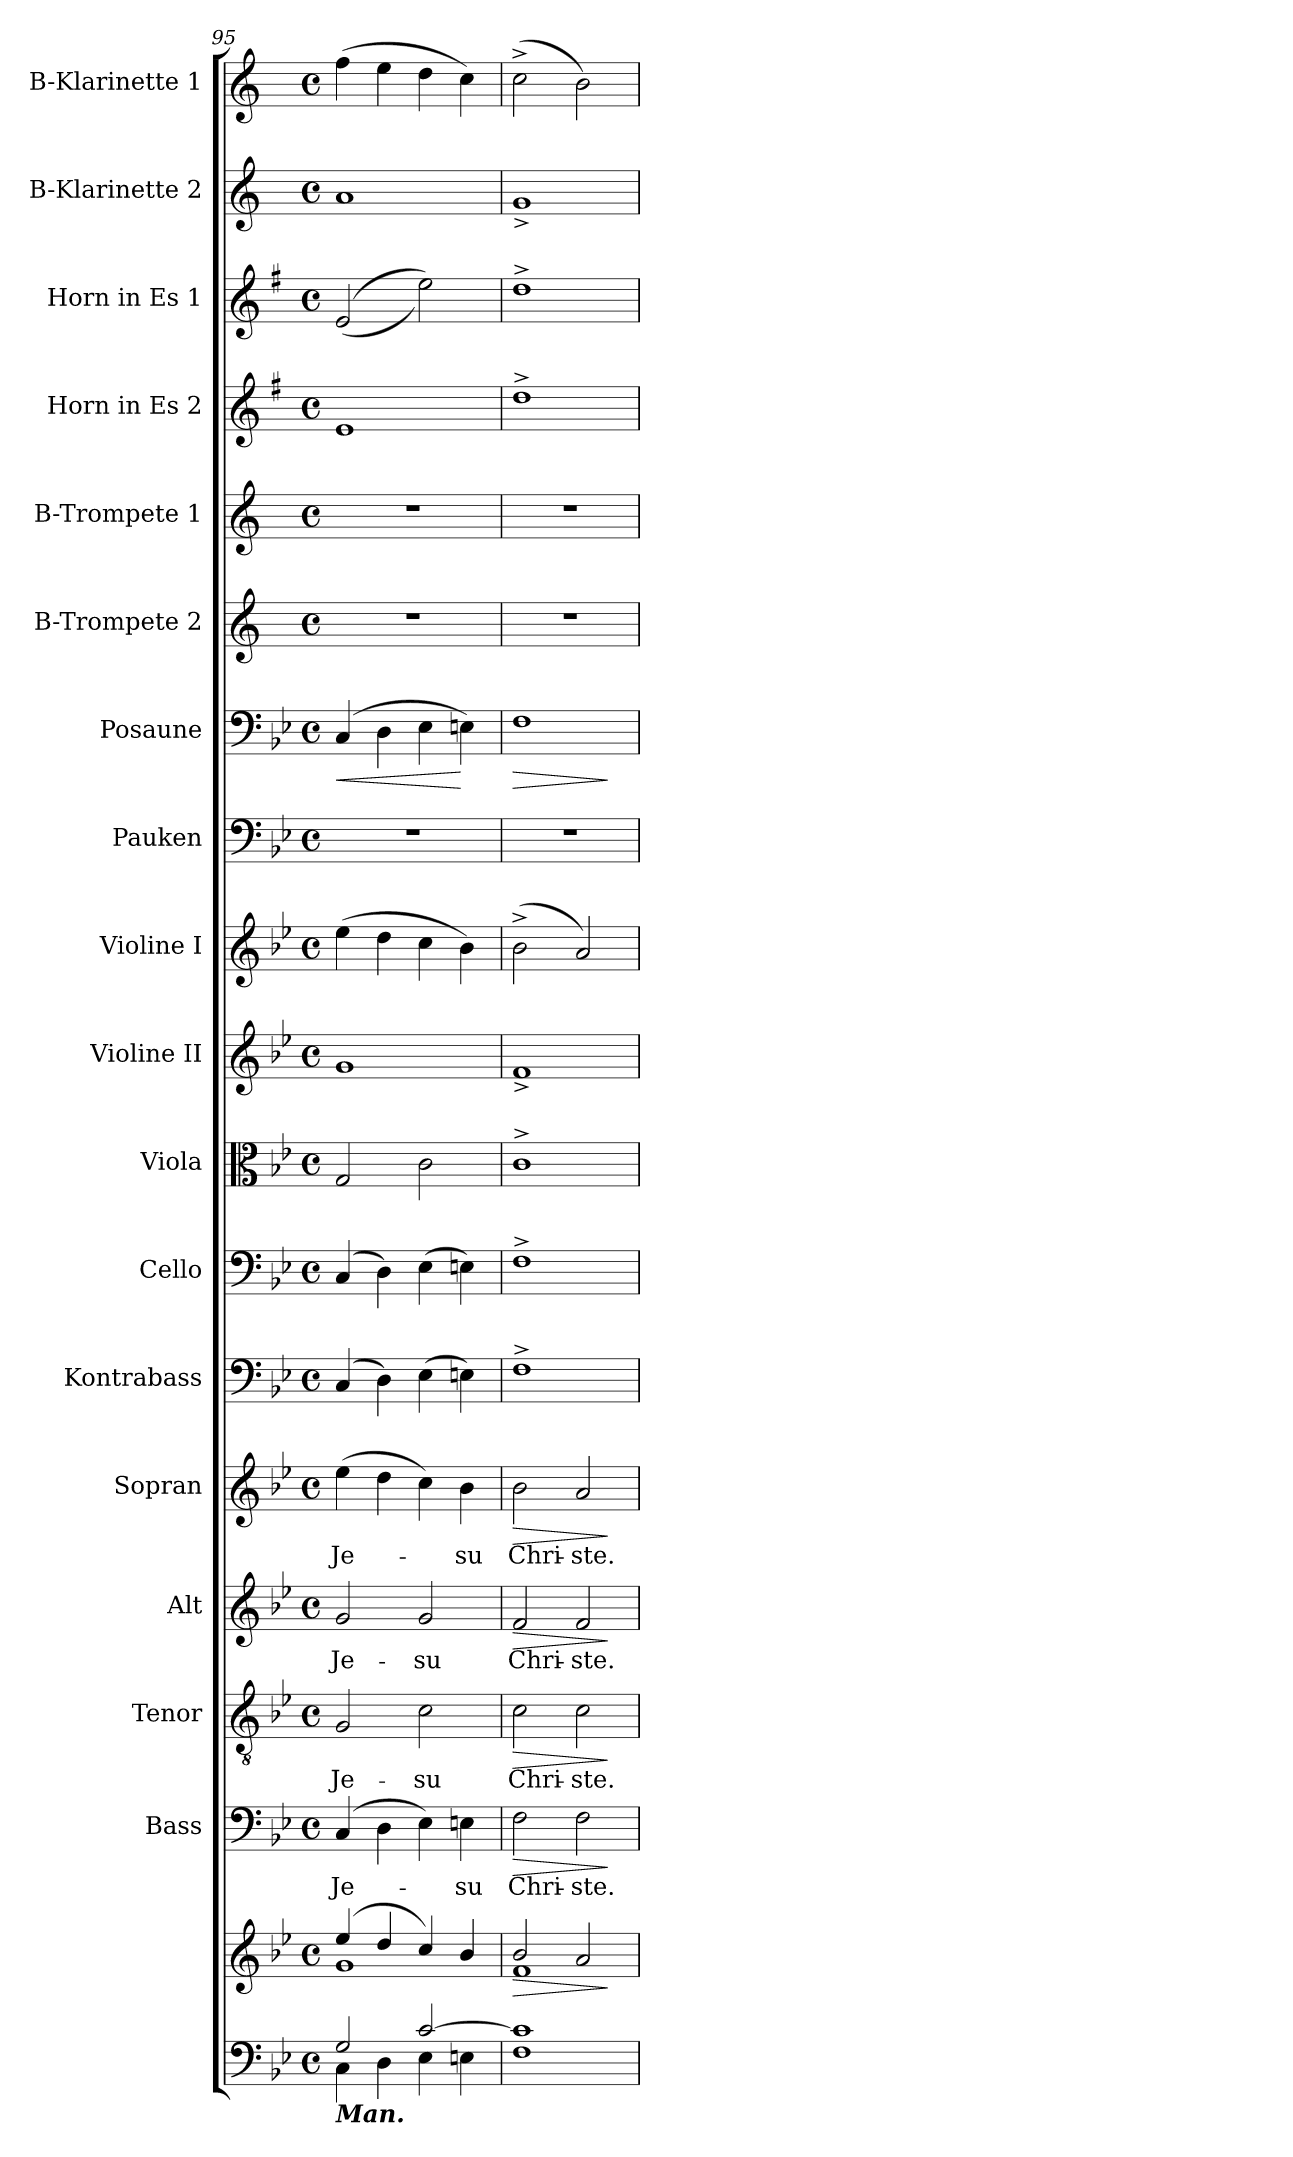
**kern	**kern	**dynam	**kern	**text	**dynam	**kern	**text	**dynam	**kern	**text	**dynam	**kern	**text	**dynam	**kern	**kern	**kern	**kern	**kern	**kern	**kern	**dynam	**kern	**kern	**kern	**kern	**kern	**kern
*part18	*part18	*part18	*part17	*part17	*part17	*part16	*part16	*part16	*part15	*part15	*part15	*part14	*part14	*part14	*part13	*part12	*part11	*part10	*part9	*part8	*part7	*part7	*part6	*part5	*part4	*part3	*part2	*part1
*staff19	*staff18	*staff18/19	*staff17	*staff17	*staff17	*staff16	*staff16	*staff16	*staff15	*staff15	*staff15	*staff14	*staff14	*staff14	*staff13	*staff12	*staff11	*staff10	*staff9	*staff8	*staff7	*staff7	*staff6	*staff5	*staff4	*staff3	*staff2	*staff1
*	*	*	*I"Bass	*	*	*I"Tenor	*	*	*I"Alt	*	*	*I"Sopran	*	*	*I"Kontrabass	*I"Cello	*I"Viola	*I"Violine II	*I"Violine I	*I"Pauken	*I"Posaune	*	*I"B-Trompete 2	*I"B-Trompete 1	*I"Horn in Es 2	*I"Horn in Es 1	*I"B-Klarinette 2	*I"B-Klarinette 1
*	*	*	*I'B.	*	*	*I'T.	*	*	*I'A.	*	*	*I'S.	*	*	*I'Kb.	*	*I'Vla.	*I'Vl. II	*I'Vl. I	*I'Pk.	*I'Pos.	*	*I'B Trp. 2	*I'B Trp. 1	*	*	*I'B Kl. 2	*I'B Kl. 1
*clefF4	*clefG2	*	*clefF4	*	*	*clefGv2	*	*	*clefG2	*	*	*clefG2	*	*	*clefF4	*clefF4	*clefC3	*clefG2	*clefG2	*clefF4	*clefF4	*	*clefG2	*clefG2	*clefG2	*clefG2	*clefG2	*clefG2
*	*	*	*	*	*	*	*	*	*	*	*	*	*	*	*ITrd7c12	*	*	*	*	*	*	*	*ITrd1c2	*ITrd1c2	*ITrd5c9	*ITrd5c9	*ITrd1c2	*ITrd1c2
*k[b-e-]	*k[b-e-]	*	*k[b-e-]	*	*	*k[b-e-]	*	*	*k[b-e-]	*	*	*k[b-e-]	*	*	*k[b-e-]	*k[b-e-]	*k[b-e-]	*k[b-e-]	*k[b-e-]	*k[b-e-]	*k[b-e-]	*	*k[b-e-]	*k[b-e-]	*k[b-e-]	*k[b-e-]	*k[b-e-]	*k[b-e-]
*B-:	*B-:	*	*B-:	*	*	*B-:	*	*	*B-:	*	*	*B-:	*	*	*B-:	*B-:	*B-:	*B-:	*B-:	*B-:	*B-:	*	*B-:	*B-:	*B-:	*B-:	*B-:	*B-:
*M4/4	*M4/4	*	*M4/4	*	*	*M4/4	*	*	*M4/4	*	*	*M4/4	*	*	*M4/4	*M4/4	*M4/4	*M4/4	*M4/4	*M4/4	*M4/4	*	*M4/4	*M4/4	*M4/4	*M4/4	*M4/4	*M4/4
*met(c)	*met(c)	*	*met(c)	*	*	*met(c)	*	*	*met(c)	*	*	*met(c)	*	*	*met(c)	*met(c)	*met(c)	*met(c)	*met(c)	*met(c)	*met(c)	*	*met(c)	*met(c)	*met(c)	*met(c)	*met(c)	*met(c)
=95	=95	=95	=95	=95	=95	=95	=95	=95	=95	=95	=95	=95	=95	=95	=95	=95	=95	=95	=95	=95	=95	=95	=95	=95	=95	=95	=95	=95
*^	*^	*	*	*	*	*	*	*	*	*	*	*	*	*	*	*	*	*	*	*	*	*	*	*	*	*	*	*
!LO:TX:b:Bi:t=Man.	!	!	!	!	!	!	!	!	!	!	!	!	!	!	!	!	!	!	!	!	!	!	!	!	!	!	!	!	!	!
!	!	!	!	!	!	!LO:LY:b	!	!	!LO:LY:b	!	!	!LO:LY:b	!	!	!LO:LY:b	!	!	!	!	!	!	!	!	!LO:HP:b	!	!	!	!	!	!
2G/	4C\	(4ee-/	1g	.	(4C/	Je-	.	2G/	Je-	.	2g/	Je-	.	(>4ee-\	Je-	.	(4CC/	(4C/	2G/	1g	(>4ee-\	1r	(4C/	<	1r	1r	1G	((2G/	1g	(>4ee-\
.	4D\	4dd/	.	.	4D\	.	.	.	.	.	.	.	.	4dd\	.	.	4DD\)	4D\)	.	.	4dd\	.	4D\	.	.	.	.	.	.	4dd\
!	!	!	!	!	!	!	!	!	!LO:LY:b	!	!	!LO:LY:b	!	!	!	!	!	!	!	!	!	!	!	!	!	!	!	!	!	!
[>2c/	4E-\	4cc/)	.	.	4E-\)	.	.	2c\	-su	.	2g/	-su	.	4cc\)	.	.	(>4EE-\	(>4E-\	2c\	.	4cc\	.	4E-\	.	.	.	.	2g\))	.	4cc\
!	!	!	!	!	!	!LO:LY:b	!	!	!	!	!	!	!	!	!LO:LY:b	!	!	!	!	!	!	!	!	!	!	!	!	!	!	!
.	4En\	4b-/	.	.	4En\	-su	.	.	.	.	.	.	.	4b-\	-su	.	4EEn\)	4En\)	.	.	4b-\)	.	4En\)	[	.	.	.	.	.	4b-\)
=96	=96	=96	=96	=96	=96	=96	=96	=96	=96	=96	=96	=96	=96	=96	=96	=96	=96	=96	=96	=96	=96	=96	=96	=96	=96	=96	=96	=96	=96	=96
!	!	!	!	!LO:HP:b	!	!LO:LY:b	!LO:HP:b	!	!LO:LY:b	!LO:HP:b	!	!LO:LY:b	!LO:HP:b	!	!LO:LY:b	!LO:HP:b	!	!	!	!	!	!	!	!LO:HP:b	!	!	!	!	!	!
1c]	1F	2b-/	1f	>	2F\	Chri-	>	2c\	Chri-	>	2f/	Chri-	>	2b-\	Chri-	>	1FF^>	1F^>	1c^>	1f^<	(>2b-^>\	1r	1F	>	1r	1r	1f^>	1f^>	1f^<	(>2b-^>\
!	!	!	!	!	!	!LO:LY:b	!	!	!LO:LY:b	!	!	!LO:LY:b	!	!	!LO:LY:b	!	!	!	!	!	!	!	!	!	!	!	!	!	!	!
.	.	2a/	.	.	2F\	-ste.	.	2c\	-ste.	.	2f/	-ste.	.	2a/	-ste.	.	.	.	.	.	2a/)	.	.	.	.	.	.	.	.	2a\)
*v	*v	*	*	*	*	*	*	*	*	*	*	*	*	*	*	*	*	*	*	*	*	*	*	*	*	*	*	*	*	*
*	*v	*v	*	*	*	*	*	*	*	*	*	*	*	*	*	*	*	*	*	*	*	*	*	*	*	*	*	*	*
.	.	]	.	.	]	.	.	]	.	.	]	.	.	]	.	.	.	.	.	.	.	]	.	.	.	.	.	.
=	=	=	=	=	=	=	=	=	=	=	=	=	=	=	=	=	=	=	=	=	=	=	=	=	=	=	=	=
*-	*-	*-	*-	*-	*-	*-	*-	*-	*-	*-	*-	*-	*-	*-	*-	*-	*-	*-	*-	*-	*-	*-	*-	*-	*-	*-	*-	*-
